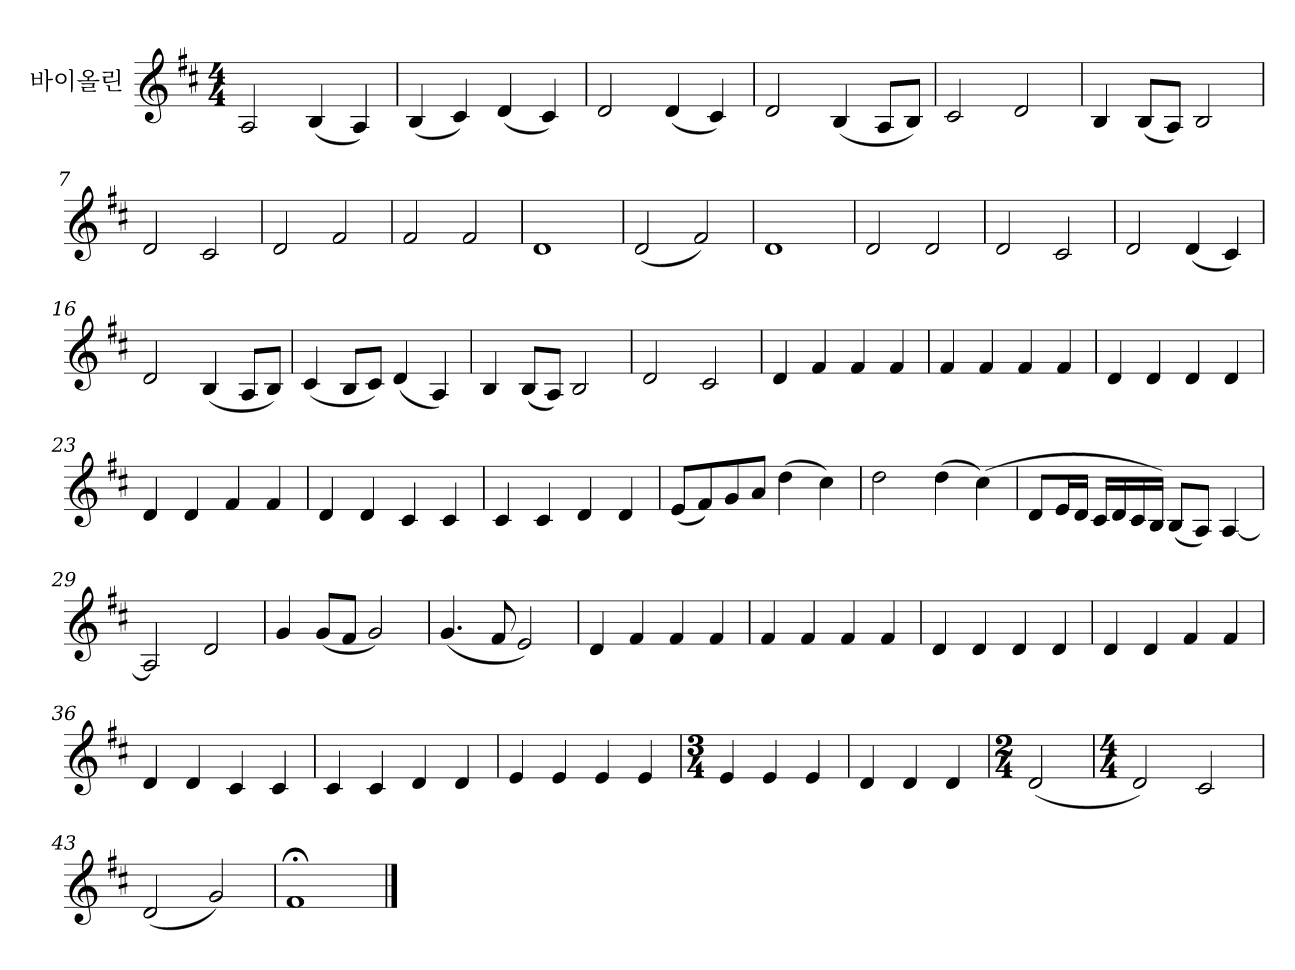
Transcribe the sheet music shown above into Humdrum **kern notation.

**kern
*part1
*staff1
*I"바이올린
*clefG2
*k[f#c#]
*M4/4
*MM60
=1
2A/
(4B/
4A/)
=2
(4B/
4c#/)
(4d/
4c#/)
=3
2d/
(4d/
4c#/)
=4
2d/
(4B/
8A/L
8B/J)
=5
2c#/
2d/
!!LO:LB:g=z
=6
4B/
(8B/L
8A/J)
2B/
=7
2d/
2c#/
=8
2d/
2f#/
=9
2f#/
2f#/
=10
1d
!!LO:LB:g=z
=11
(2d/
2f#/)
=12
1d
=13
2d/
2d/
=14
2d/
2c#/
=15
2d/
(4d/
4c#/)
!!LO:LB:g=z
=16
2d/
(4B/
8A/L
8B/J)
=17
(4c#/
8B/L
8c#/J)
(4d/
4A/)
=18
4B/
(8B/L
8A/J)
2B/
=19
2d/
2c#/
=20
4d/
4f#/
4f#/
4f#/
!!LO:LB:g=z
=21
4f#/
4f#/
4f#/
4f#/
=22
4d/
4d/
4d/
4d/
=23
4d/
4d/
4f#/
4f#/
=24
4d/
4d/
4c#/
4c#/
=25
4c#/
4c#/
4d/
4d/
!!LO:LB:g=z
=26
(8e/L
8f#/)
8g/
8a/J
(4dd\
4cc#\)
=27
2dd\
(4dd\
(4cc#\)
=28
8d/L
16e/L
16d/JJ
16c#/LL
16d/
16c#/
16B/JJ)
(8B/L
8A/J)
[4A/
=29
2A/]
2d/
=30
4g/
(8g/L
8f#/J
2g/)
!!LO:LB:g=z
=31
(4.g/
8f#/
2e/)
=32
4d/
4f#/
4f#/
4f#/
=33
4f#/
4f#/
4f#/
4f#/
=34
4d/
4d/
4d/
4d/
=35
4d/
4d/
4f#/
4f#/
!!LO:LB:g=z
=36
4d/
4d/
4c#/
4c#/
=37
4c#/
4c#/
4d/
4d/
=38
4e/
4e/
4e/
4e/
=39
*M3/4
4e/
4e/
4e/
=40
4d/
4d/
4d/
!!LO:LB:g=z
=41
*M2/4
(2d/
=42
*M4/4
2d/)
2c#/
=43
(2d/
2g/)
=44
1f#;<
==
*-
